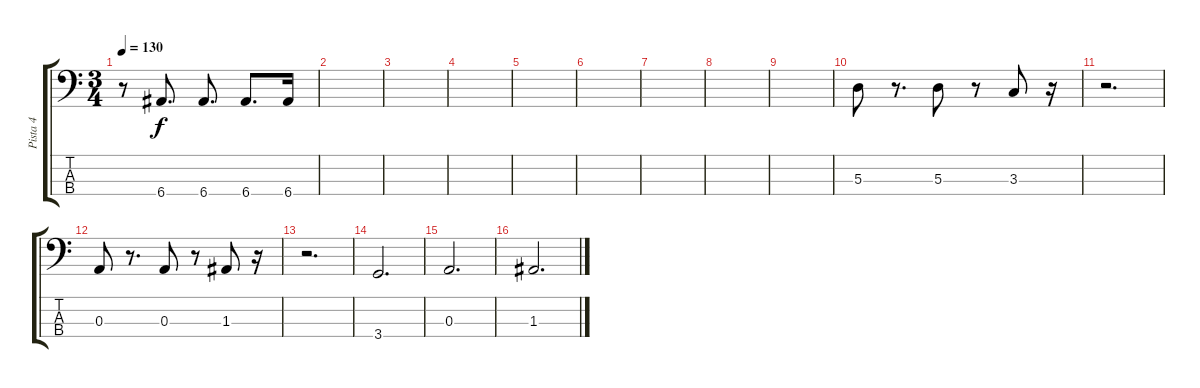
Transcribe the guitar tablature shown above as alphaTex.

\track ("Pista 4" "Pista 4") {instrument electricbassfinger}
\staff {score tabs}
\tuning (G2 D2 A1 E1) {hide}
\ts (3 4)
\tempo 130
\clef f4
\ks c
r.8{dy f} 6.4.8{d} 6.4.8{d} 6.4.8{d} 6.4.16 |
|
|
|
|
|
|
|
|
5.3.8 r.8{d} 5.3.8 r.8 3.3.8 r.16 |
r.2{d} |
0.3.8 r.8{d} 0.3.8 r.8 1.3.8 r.16 |
r.2{d} |
3.4.2{d} |
0.3.2{d} |
1.3.2{d}
